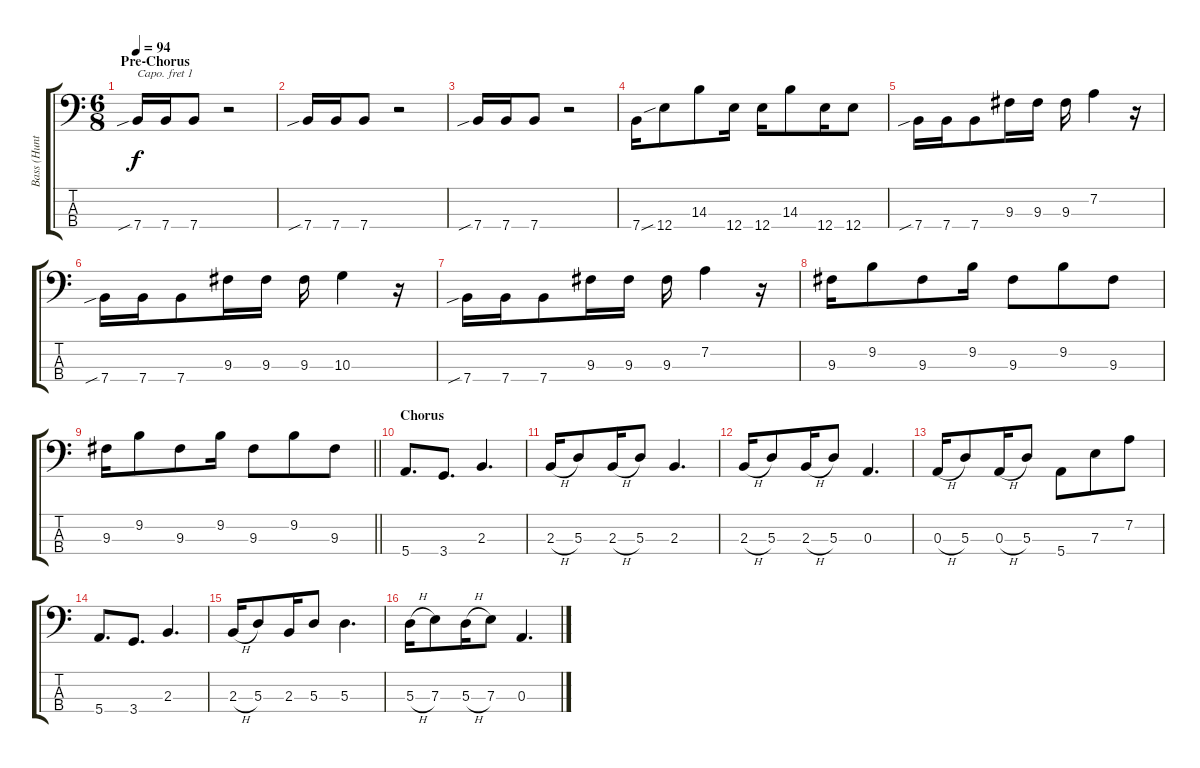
\track ("Bass (Hunter)" "Bass (Hunt") {instrument electricbasspick}
\staff {score tabs}
\capo 1
\tuning (Gb2 Db2 Ab1 Eb1) {hide}
\ts (6 8)
\section ("" "Pre-Chorus")
\tempo 94
\clef f4
\ks c
7.4{sib}.16{dy f} 7.4.16 7.4.8 r.2 |
7.4{sib}.16 7.4.16 7.4.8 r.2 |
7.4{sib}.16 7.4.16 7.4.8 r.2 |
7.4.16 12.4{sib}.8 14.3.8 12.4.16 12.4.16 14.3.8 12.4.16 12.4.8 |
7.4{sib}.16 7.4.16 7.4.8 9.3.16 9.3.16 9.3.16 7.2.4 r.16 |
7.4{sib}.16 7.4.16 7.4.8 9.3.16 9.3.16 9.3.16 10.3.4 r.16 |
7.4{sib}.16 7.4.16 7.4.8 9.3.16 9.3.16 9.3.16 7.2.4 r.16 |
9.3.16 9.2.8 9.3.8 9.2.16 9.3.8 9.2.8 9.3.8 |
\barLineRight lightlight
9.3.16 9.2.8 9.3.8 9.2.16 9.3.8 9.2.8 9.3.8 |
\section ("" "Chorus")
5.4.8{d} 3.4.8{d} 2.3.4{d} |
2.3{h}.16 5.3.8 2.3{h}.16 5.3.8 2.3.4{d} |
2.3{h}.16 5.3.8 2.3{h}.16 5.3.8 0.3.4{d} |
0.3{h}.16 5.3.8 0.3{h}.16 5.3.8 5.4.8 7.3.8 7.2.8 |
5.4.8{d} 3.4.8{d} 2.3.4{d} |
2.3{h}.16 5.3.8 2.3.16 5.3.8 5.3.4{d} |
5.3{h}.16 7.3.8 5.3{h}.16 7.3.8 0.3.4{d}
